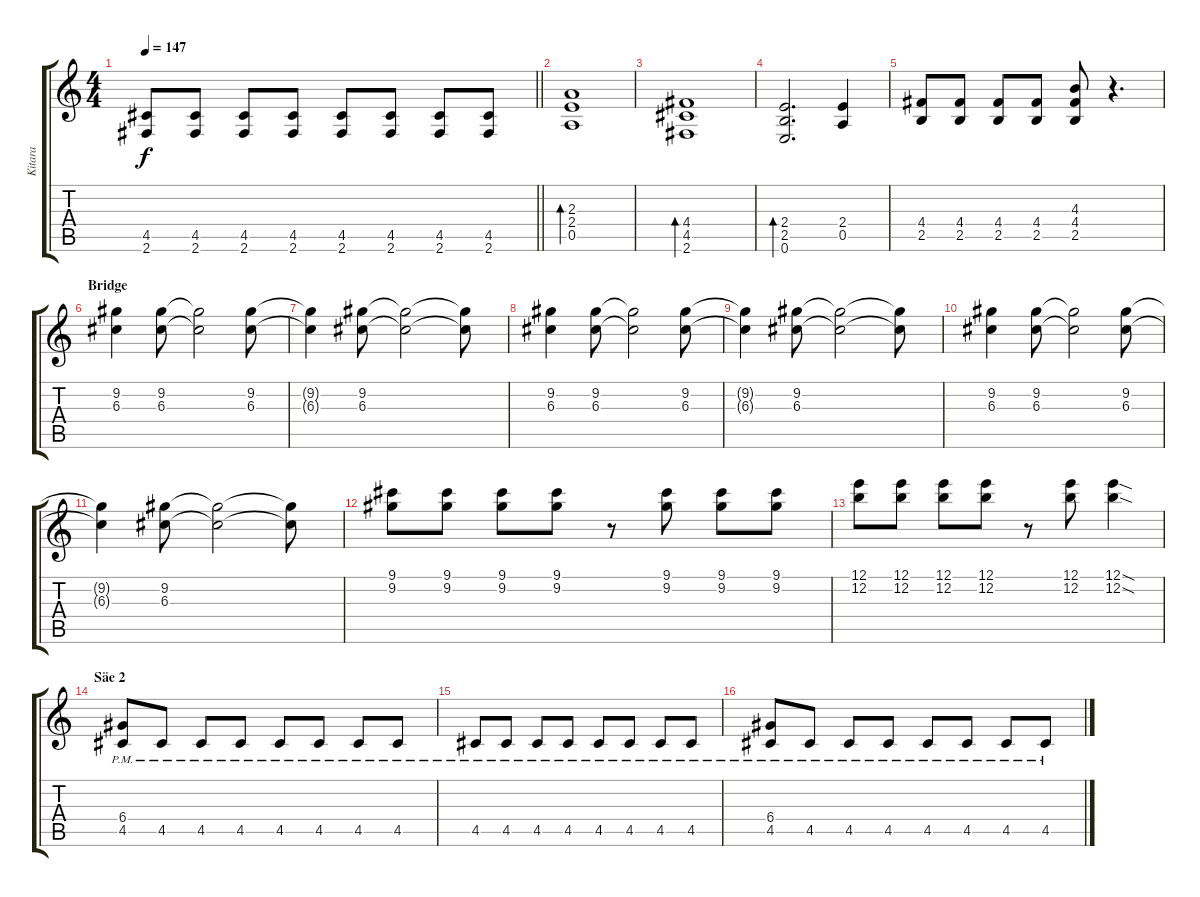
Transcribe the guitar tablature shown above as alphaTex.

\track ("Kitara" "Kitara") {instrument overdrivenguitar}
\staff {score tabs}
\tuning (E4 B3 G3 D3 A2 E2) {hide}
\ts (4 4)
\tempo 147
\clef g2
\barLineRight lightlight
\ks c
(4.5 2.6).8{dy f} (4.5 2.6).8 (4.5 2.6).8 (4.5 2.6).8 (4.5 2.6).8 (4.5 2.6).8 (4.5 2.6).8 (4.5 2.6).8 |
(2.3 2.4 0.5).1{bd 480} |
(4.4 4.5 2.6).1{bd 480} |
(2.4 2.5 0.6).2{d bd 480} (2.4 0.5).4 |
(4.4 2.5).8 (4.4 2.5).8 (4.4 2.5).8 (4.4 2.5).8 (4.3 4.4 2.5).8 r.4{d} |
\section ("" "Bridge")
(9.2 6.3).4 (9.2 6.3).8 (9.2{t} 6.3{t}).2 (9.2 6.3).8 |
(9.2{t} 6.3{t}).4 (9.2 6.3).8 (9.2{t} 6.3{t}).2 (9.2{t} 6.3{t}).8 |
(9.2 6.3).4 (9.2 6.3).8 (9.2{t} 6.3{t}).2 (9.2 6.3).8 |
(9.2{t} 6.3{t}).4 (9.2 6.3).8 (9.2{t} 6.3{t}).2 (9.2{t} 6.3{t}).8 |
(9.2 6.3).4 (9.2 6.3).8 (9.2{t} 6.3{t}).2 (9.2 6.3).8 |
(9.2{t} 6.3{t}).4 (9.2 6.3).8 (9.2{t} 6.3{t}).2 (9.2{t} 6.3{t}).8 |
(9.1 9.2).8 (9.1 9.2).8 (9.1 9.2).8 (9.1 9.2).8 r.8 (9.1 9.2).8 (9.1 9.2).8 (9.1 9.2).8 |
(12.1 12.2).8 (12.1 12.2).8 (12.1 12.2).8 (12.1 12.2).8 r.8 (12.1 12.2).8 (12.1{sod} 12.2{sod}).4 |
\section ("" "Säe 2")
(6.4{pm} 4.5{pm}).8 4.5{pm}.8 4.5{pm}.8 4.5{pm}.8 4.5{pm}.8 4.5{pm}.8 4.5{pm}.8 4.5{pm}.8 |
4.5{pm}.8 4.5{pm}.8 4.5{pm}.8 4.5{pm}.8 4.5{pm}.8 4.5{pm}.8 4.5{pm}.8 4.5{pm}.8 |
(6.4{pm} 4.5{pm}).8 4.5{pm}.8 4.5{pm}.8 4.5{pm}.8 4.5{pm}.8 4.5{pm}.8 4.5{pm}.8 4.5{pm}.8
